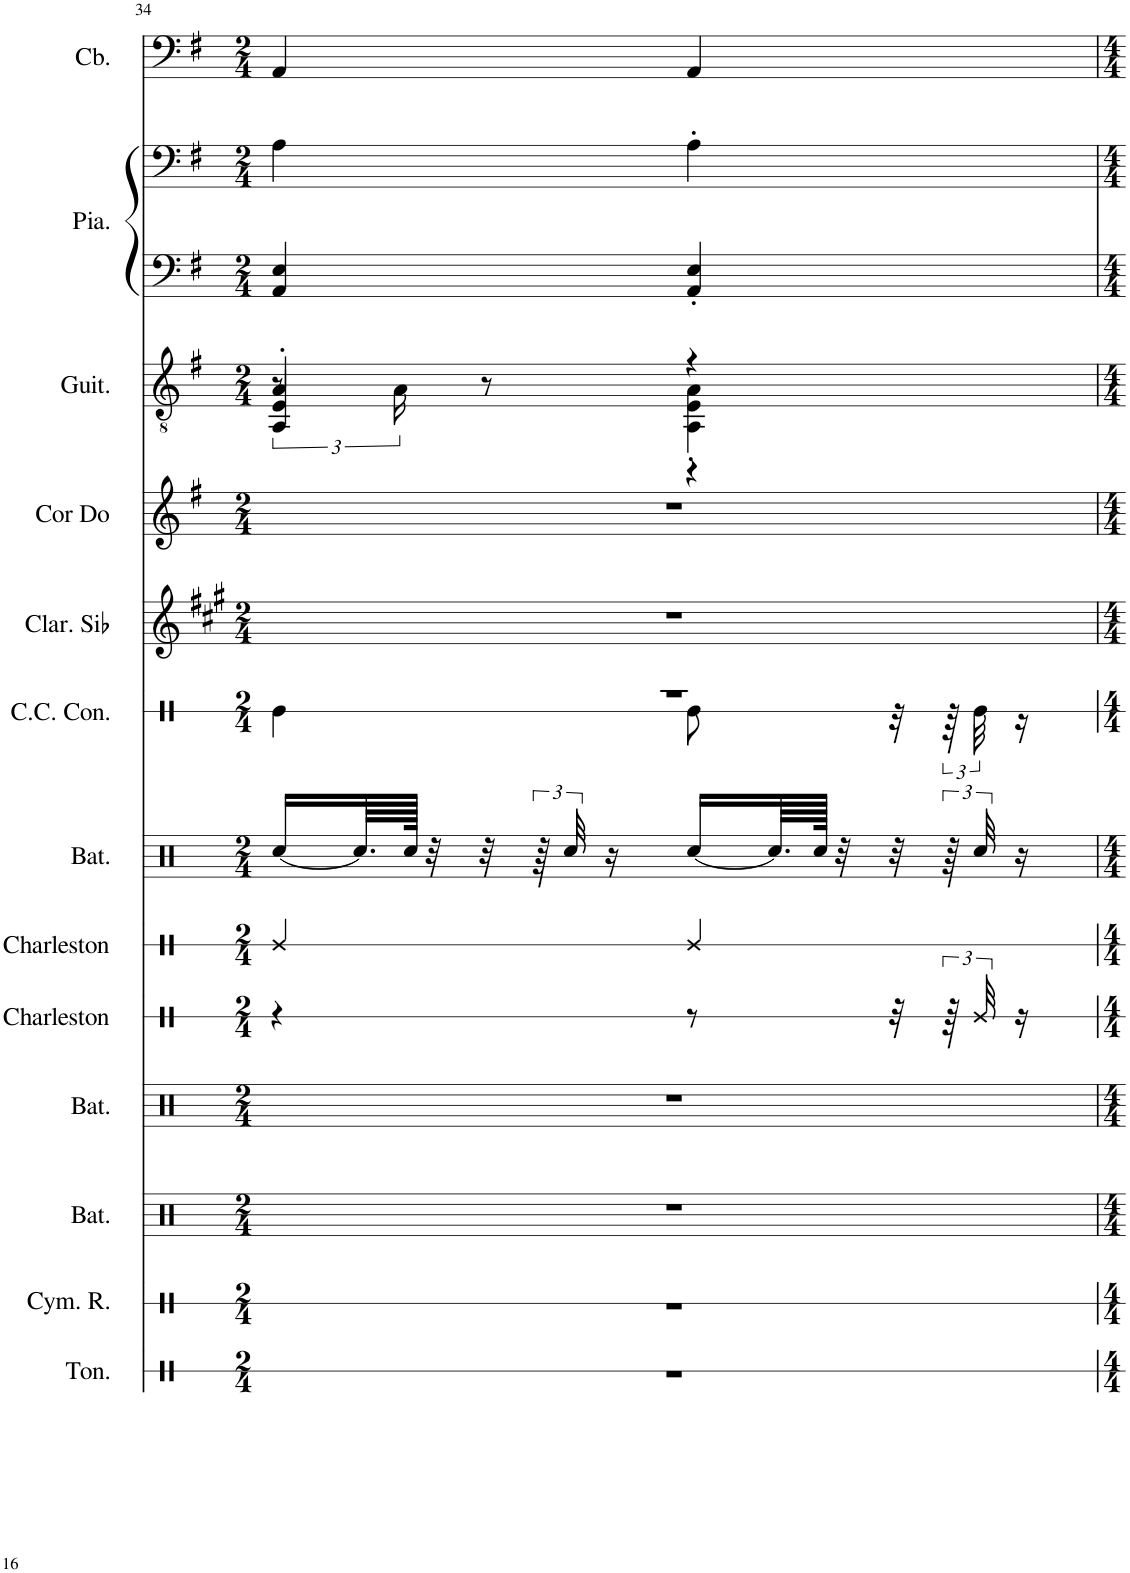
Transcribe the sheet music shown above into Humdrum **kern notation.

**kern	**kern	**kern	**kern	**kern	**kern	**kern	**kern	**kern	**kern	**kern	**kern	**kern	**kern
*part13	*part12	*part11	*part10	*part9	*part8	*part7	*part6	*part5	*part4	*part3	*part2	*part2	*part1
*staff14	*staff13	*staff12	*staff11	*staff10	*staff9	*staff8	*staff7	*staff6	*staff5	*staff4	*staff3	*staff2	*staff1
*I"Tonnerre	*I"Cymbale ride	*I"Batterie	*I"Batterie	*I"Charleston	*I"Charleston	*I"Batterie	*I"Caisse claire de concert, Drums	*I"Clarinette en Sib	*I"Cor Alto en Do, French Horn	*I"Guitare à 7 cordes, Acoustic Guitar (nylon)	*I"Piano, Acoustic Grand Piano	*	*I"Contrebasse, Acoustic Bass
*I'Ton.	*I'Cym. R.	*I'Bat.	*I'Bat.	*I'Charleston	*I'Charleston	*I'Bat.	*I'C.C. Con.	*I'Clar. Sib	*I'Cor Do	*I'Guit.	*I'Pia.	*	*I'Cb.
!!LO:PB:g=z
*clefX	*clefX	*clefX	*clefX	*clefX	*clefX	*clefX	*clefX	*clefG2	*clefG2	*clefGv2	*clefF4	*clefF4	*clefF4
*	*	*	*	*	*	*	*	*Trd1c2	*Trd4c7	*	*	*	*Trd7c12
*k[]	*k[]	*k[]	*k[]	*k[]	*k[]	*k[]	*k[]	*k[f#c#g#]	*k[f#]	*k[f#]	*k[f#]	*k[f#]	*k[f#]
*M2/4	*M2/4	*M2/4	*M2/4	*M2/4	*M2/4	*M2/4	*M2/4	*M2/4	*M2/4	*M2/4	*M2/4	*M2/4	*M2/4
=34	=34	=34	=34	=34	=34	=34	=34	=34	=34	=34	=34	=34	=34
*	*	*	*	*	*	*	*^	*	*	*^	*	*	*
*	*	*	*	*	*	*	*	*	*	*	*	*^	*	*	*
2r	2r	2r	2r	4r	4Re/	[16Rcc/LL	2r	4Re\	2r	2r	4A'/	12r	4AA/ 4E/	4AA/ 4E/	4A\	4AA/
.	.	.	.	.	.	64.Rcc/LL]	.	.	.	.	.	.	.	.	.	.
.	.	.	.	.	.	.	.	.	.	.	.	24A\	.	.	.	.
.	.	.	.	.	.	128Rcc/JJJJk	.	.	.	.	.	.	.	.	.	.
.	.	.	.	.	.	32r	.	.	.	.	.	.	.	.	.	.
.	.	.	.	.	.	32r	.	.	.	.	.	8r	.	.	.	.
.	.	.	.	.	.	96r	.	.	.	.	.	.	.	.	.	.
.	.	.	.	.	.	48Rcc/	.	.	.	.	.	.	.	.	.	.
.	.	.	.	.	.	16r	.	.	.	.	.	.	.	.	.	.
.	.	.	.	8r	4Re/	[16Rcc/LL	.	8Re\	.	.	4r	4AA\' 4E\' 4A\'	4r	4AA/' 4E/'	4A'\	4AA/
.	.	.	.	.	.	64.Rcc/LL]	.	.	.	.	.	.	.	.	.	.
.	.	.	.	.	.	128Rcc/JJJJk	.	.	.	.	.	.	.	.	.	.
.	.	.	.	.	.	32r	.	.	.	.	.	.	.	.	.	.
.	.	.	.	32r	.	32r	.	32r	.	.	.	.	.	.	.	.
.	.	.	.	96r	.	96r	.	96r	.	.	.	.	.	.	.	.
.	.	.	.	48Re/	.	48Rcc/	.	48Re\	.	.	.	.	.	.	.	.
.	.	.	.	16r	.	16r	.	16r	.	.	.	.	.	.	.	.
*	*	*	*	*	*	*	*v	*v	*	*	*v	*v	*v	*	*	*
=	=	=	=	=	=	=	=	=	=	=	=	=	=
*-	*-	*-	*-	*-	*-	*-	*-	*-	*-	*-	*-	*-	*-
